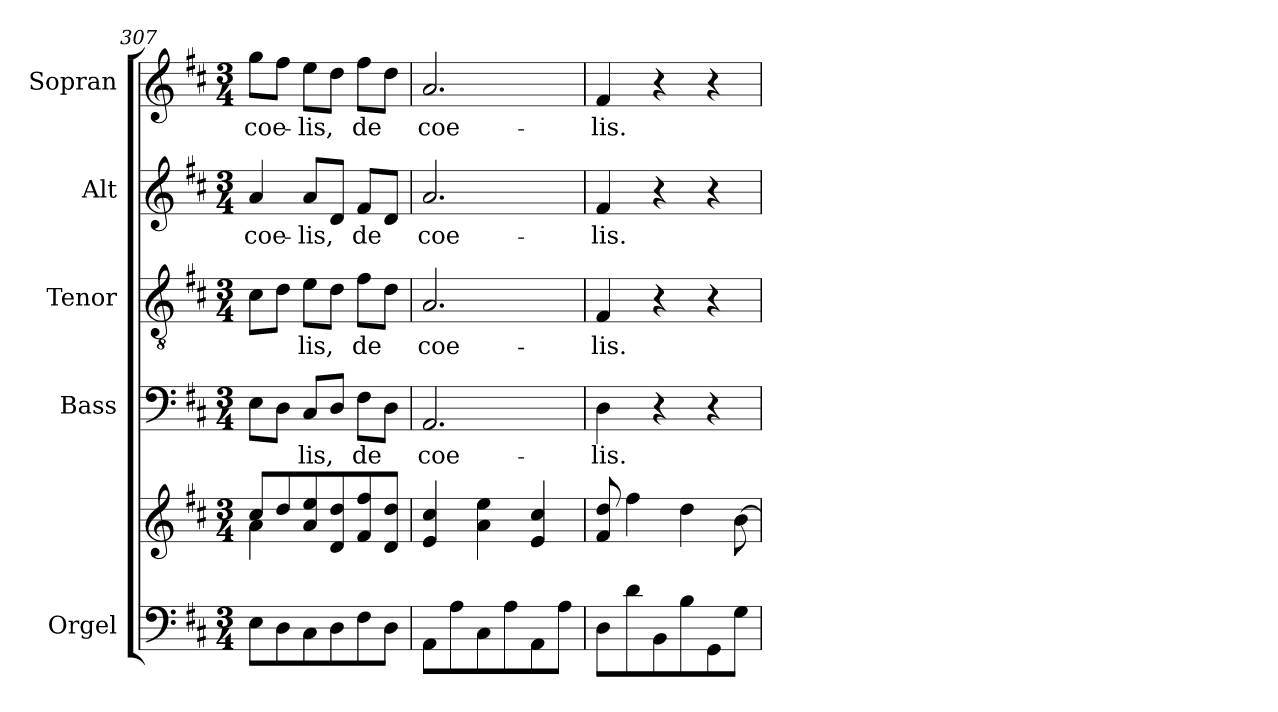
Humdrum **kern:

**kern	**kern	**kern	**text	**kern	**text	**kern	**text	**kern	**text
*part5	*part5	*part4	*part4	*part3	*part3	*part2	*part2	*part1	*part1
*staff6	*staff5	*staff4	*staff4	*staff3	*staff3	*staff2	*staff2	*staff1	*staff1
*I"Orgel	*	*I"Bass	*	*I"Tenor	*	*I"Alt	*	*I"Sopran	*
*I'Org.	*	*I'B.	*	*I'T.	*	*I'A.	*	*I'S.	*
*clefF4	*clefG2	*clefF4	*	*clefGv2	*	*clefG2	*	*clefG2	*
*k[f#c#]	*k[f#c#]	*k[f#c#]	*	*k[f#c#]	*	*k[f#c#]	*	*k[f#c#]	*
*D:	*D:	*D:	*	*D:	*	*D:	*	*D:	*
*M3/4	*M3/4	*M3/4	*	*M3/4	*	*M3/4	*	*M3/4	*
=307	=307	=307	=307	=307	=307	=307	=307	=307	=307
*	*^	*	*	*	*	*	*	*	*
!	!	!	!	!	!	!	!	!LO:LY:b	!	!LO:LY:b
8E\L	8cc#/L	4a\	8E\L	.	8c#\L	.	4a/	coe-	8gg\L	coe-
8D\	8dd/	.	8D\J	.	8d\J	.	.	.	8ff#\J	.
!	!	!	!	!LO:LY:b	!	!LO:LY:b	!	!LO:LY:b	!	!LO:LY:b
8C#\	8a/ 8ee/	2ryy	8C#/L	-lis,	8e\L	-lis,	8a/L	-lis,	8ee\L	-lis,
8D\	8d/ 8dd/	.	8D/J	.	8d\J	.	8d/J	.	8dd\J	.
!	!	!	!	!LO:LY:b	!	!LO:LY:b	!	!LO:LY:b	!	!LO:LY:b
8F#\	8f#/ 8ff#/	.	8F#\L	de	8f#\L	de	8f#/L	de	8ff#\L	de
8D\J	8d/ 8dd/J	.	8D\J	.	8d\J	.	8d/J	.	8dd\J	.
*	*v	*v	*	*	*	*	*	*	*	*
=308	=308	=308	=308	=308	=308	=308	=308	=308	=308
!	!	!	!LO:LY:b	!	!LO:LY:b	!	!LO:LY:b	!	!LO:LY:b
8AA\L	4e/ 4cc#/	2.AA/	coe-	2.A/	coe-	2.a/	coe-	2.a/	coe-
8A\	.	.	.	.	.	.	.	.	.
8C#\	4a\ 4ee\	.	.	.	.	.	.	.	.
8A\	.	.	.	.	.	.	.	.	.
8AA\	4e/ 4cc#/	.	.	.	.	.	.	.	.
8A\J	.	.	.	.	.	.	.	.	.
=309	=309	=309	=309	=309	=309	=309	=309	=309	=309
!	!	!	!LO:LY:b	!	!LO:LY:b	!	!LO:LY:b	!	!LO:LY:b
8D\L	8f#/ 8dd/	4D\	-lis.	4F#/	-lis.	4f#/	-lis.	4f#/	-lis.
8d\	4ff#\	.	.	.	.	.	.	.	.
8BB\	.	4r	.	4r	.	4r	.	4r	.
8B\	4dd\	.	.	.	.	.	.	.	.
8GG\	.	4r	.	4r	.	4r	.	4r	.
8G\J	[8b\	.	.	.	.	.	.	.	.
=	=	=	=	=	=	=	=	=	=
*-	*-	*-	*-	*-	*-	*-	*-	*-	*-
